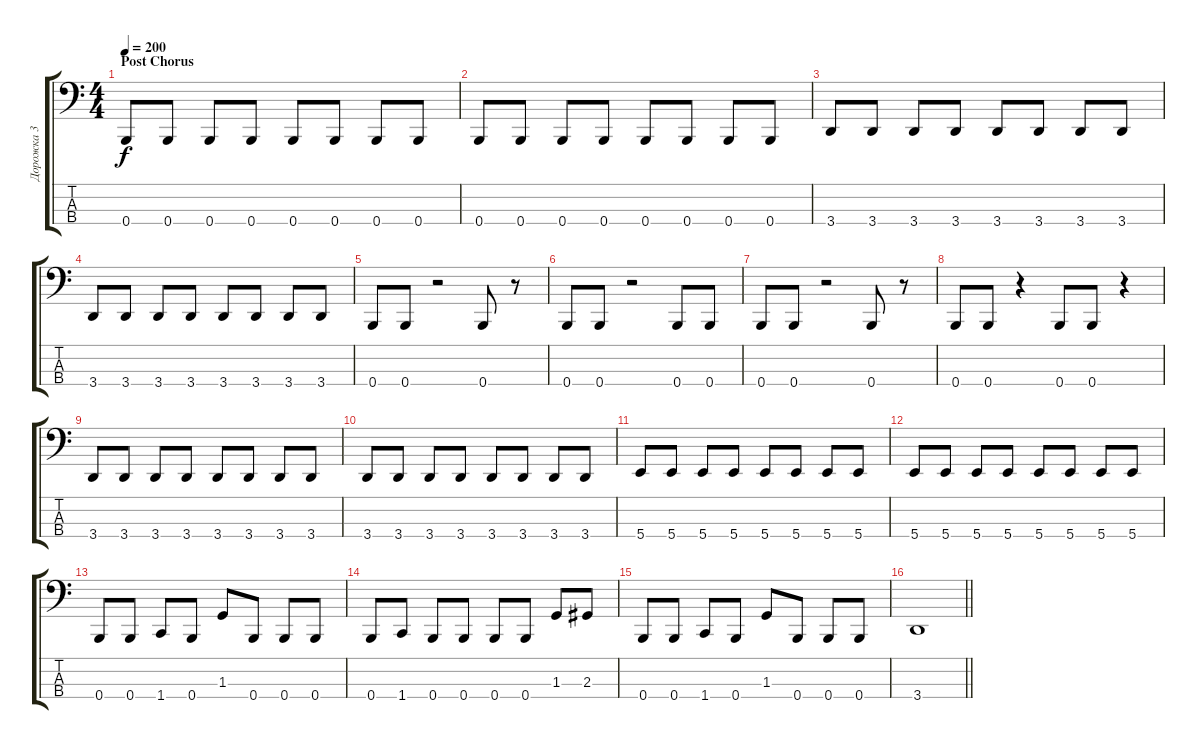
\track ("Дорожка 3" "Дорожка 3") {instrument electricbasspick}
\staff {score tabs}
\tuning (E2 B1 Gb1 B0) {hide}
\ts (4 4)
\section ("" "Post Chorus")
\tempo 200
\clef f4
\ks c
0.4.8{dy f} 0.4.8 0.4.8 0.4.8 0.4.8 0.4.8 0.4.8 0.4.8 |
0.4.8 0.4.8 0.4.8 0.4.8 0.4.8 0.4.8 0.4.8 0.4.8 |
3.4.8 3.4.8 3.4.8 3.4.8 3.4.8 3.4.8 3.4.8 3.4.8 |
3.4.8 3.4.8 3.4.8 3.4.8 3.4.8 3.4.8 3.4.8 3.4.8 |
0.4.8 0.4.8 r.2 0.4.8 r.8 |
0.4.8 0.4.8 r.2 0.4.8 0.4.8 |
0.4.8 0.4.8 r.2 0.4.8 r.8 |
0.4.8 0.4.8 r.4 0.4.8 0.4.8 r.4 |
3.4.8 3.4.8 3.4.8 3.4.8 3.4.8 3.4.8 3.4.8 3.4.8 |
3.4.8 3.4.8 3.4.8 3.4.8 3.4.8 3.4.8 3.4.8 3.4.8 |
5.4.8 5.4.8 5.4.8 5.4.8 5.4.8 5.4.8 5.4.8 5.4.8 |
5.4.8 5.4.8 5.4.8 5.4.8 5.4.8 5.4.8 5.4.8 5.4.8 |
0.4.8 0.4.8 1.4.8 0.4.8 1.3.8 0.4.8 0.4.8 0.4.8 |
0.4.8 1.4.8 0.4.8 0.4.8 0.4.8 0.4.8 1.3.8 2.3.8 |
0.4.8 0.4.8 1.4.8 0.4.8 1.3.8 0.4.8 0.4.8 0.4.8 |
\barLineRight lightlight
3.4.1
